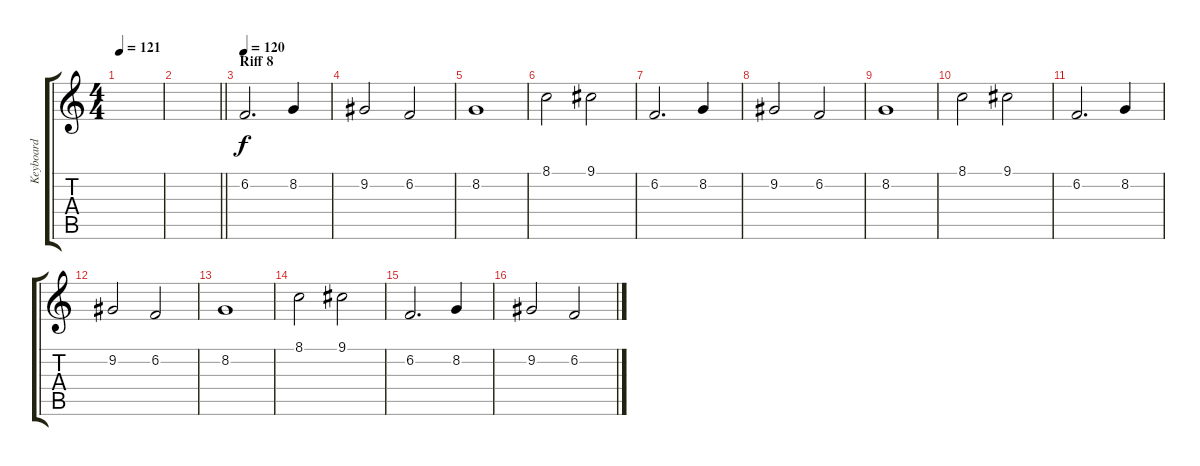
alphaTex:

\track ("Keyboard" "Keyboard") {instrument choiraahs}
\staff {score tabs}
\tuning (E4 B3 G3 D3 A2 E2) {hide}
\ts (4 4)
\tempo 121
\clef g2
\ks c
|
\barLineRight lightlight
|
\section ("" "Riff 8")
\tempo 120
6.2.2{d instrument stringensemble1} 8.2.4 |
9.2.2 6.2.2 |
8.2.1 |
8.1.2 9.1.2 |
6.2.2{d} 8.2.4 |
9.2.2 6.2.2 |
8.2.1 |
8.1.2 9.1.2 |
6.2.2{d instrument stringensemble1} 8.2.4 |
9.2.2 6.2.2 |
8.2.1 |
8.1.2 9.1.2 |
6.2.2{d} 8.2.4 |
9.2.2 6.2.2
